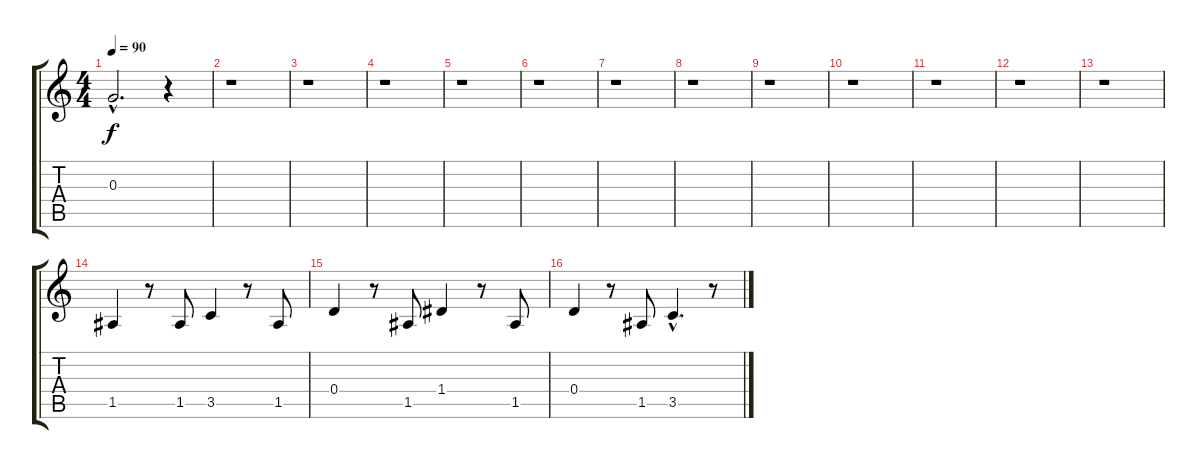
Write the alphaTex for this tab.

\track "" {instrument electricguitarclean}
\staff {score tabs}
\tuning (E4 B3 G3 D3 A2 E2) {hide}
\ts (4 4)
\tempo 90
\clef g2
\ks c
0.3{hac}.2{d dy f} r.4 |
r.1 |
r.1 |
r.1 |
r.1 |
r.1 |
r.1 |
r.1 |
r.1 |
r.1 |
r.1 |
r.1 |
r.1 |
1.5.4 r.8 1.5.8 3.5.4 r.8 1.5.8 |
0.4.4 r.8 1.5.8 1.4.4 r.8 1.5.8 |
0.4.4 r.8 1.5.8 3.5{hac}.4{d} r.8
